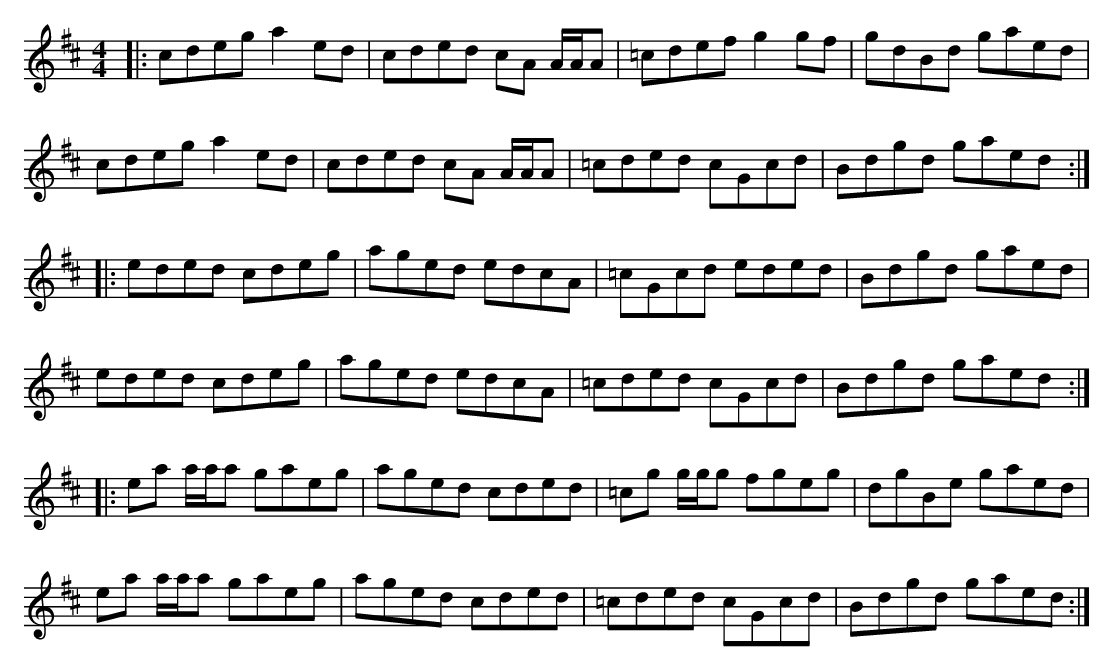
X:1
M:4/4
K:Amix
|:cdeg a2 ed|cded cA A/A/A|=cdef g2 gf|gdBd gaed|
cdeg a2 ed|cded cA A/A/A|=cded cGcd|Bdgd gaed:|
|:eded cdeg|aged edcA|=cGcd eded|Bdgd gaed|
eded cdeg|aged edcA|=cded cGcd|Bdgd gaed:|
|:ea a/a/a gaeg|aged cded|=cg g/g/g fgeg|dgBe gaed|
ea a/a/a gaeg|aged cded|=cded cGcd|Bdgd gaed:|
